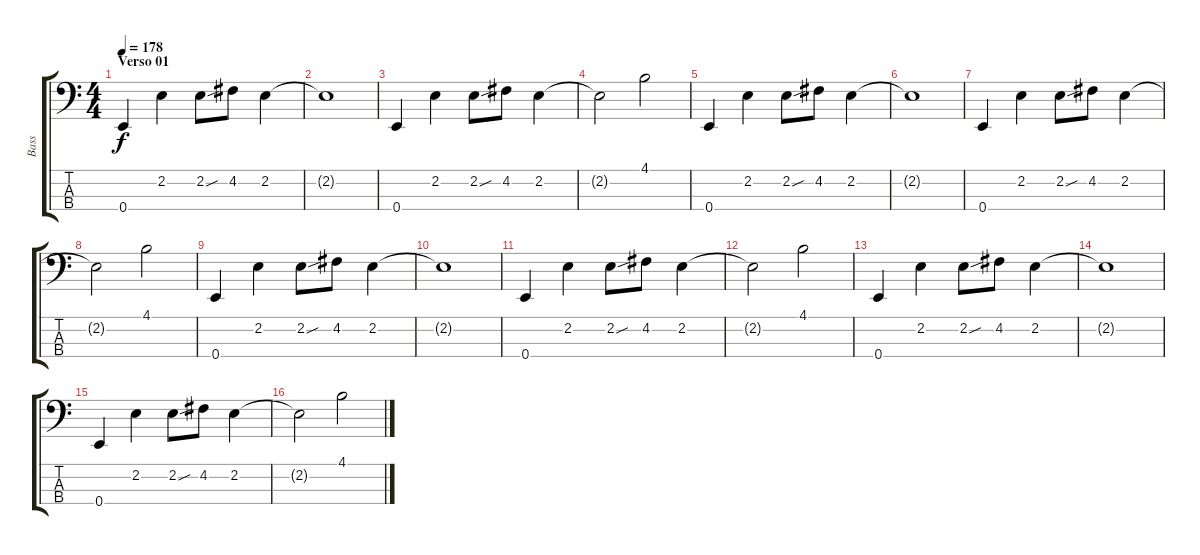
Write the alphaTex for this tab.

\track ("Bass" "Bass") {instrument electricbasspick}
\staff {score tabs}
\tuning (G2 D2 A1 E1) {hide}
\ts (4 4)
\section ("" "Verso 01")
\tempo 178
\clef f4
\ks c
0.4.4{dy f} 2.2.4 2.2{sou}.8 4.2.8 2.2.4 |
2.2{t}.1 |
0.4.4 2.2.4 2.2{sou}.8 4.2.8 2.2.4 |
2.2{t}.2 4.1.2 |
0.4.4 2.2.4 2.2{sou}.8 4.2.8 2.2.4 |
2.2{t}.1 |
0.4.4 2.2.4 2.2{sou}.8 4.2.8 2.2.4 |
2.2{t}.2 4.1.2 |
0.4.4 2.2.4 2.2{sou}.8 4.2.8 2.2.4 |
2.2{t}.1 |
0.4.4 2.2.4 2.2{sou}.8 4.2.8 2.2.4 |
2.2{t}.2 4.1.2 |
0.4.4 2.2.4 2.2{sou}.8 4.2.8 2.2.4 |
2.2{t}.1 |
0.4.4 2.2.4 2.2{sou}.8 4.2.8 2.2.4 |
2.2{t}.2 4.1.2
